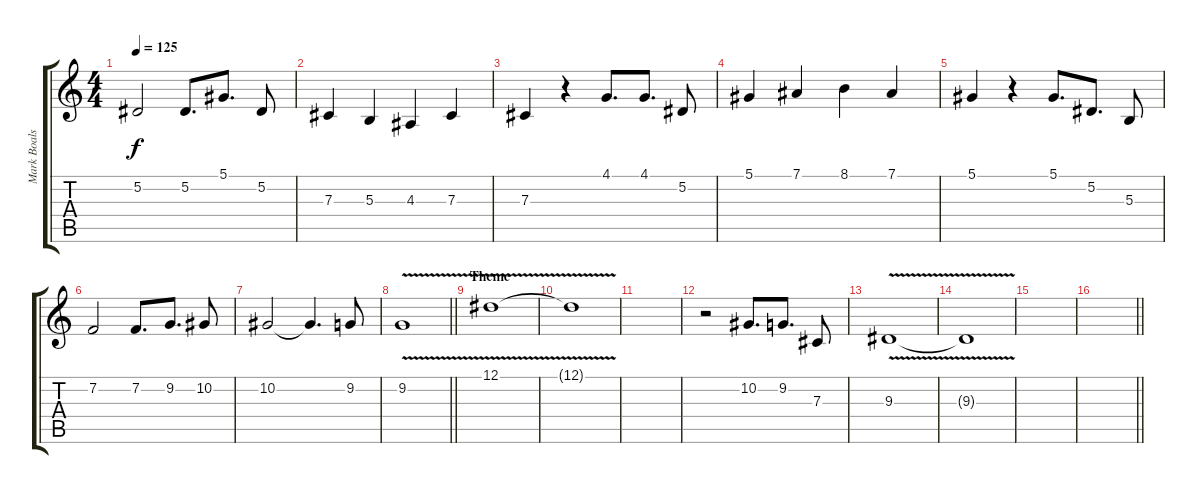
\track ("Mark Boals" "Mark Boals") {instrument lead2sawtooth}
\staff {score tabs}
\tuning (Eb4 Bb3 Gb3 Db3 Ab2 Eb2) {hide}
\ts (4 4)
\tempo 125
\clef g2
\ks c
5.2.2{dy f} 5.2.8{d} 5.1.8{d} 5.2.8 |
7.3.4 5.3.4 4.3.4 7.3.4 |
7.3.4 r.4 4.1.8{d} 4.1.8{d} 5.2.8 |
5.1.4 7.1.4 8.1.4 7.1.4 |
5.1.4 r.4 5.1.8{d} 5.2.8{d} 5.3.8 |
7.2.2 7.2.8{d} 9.2.8{d} 10.2.8 |
10.2.2 10.2{t}.4{d} 9.2.8 |
\barLineRight lightlight
9.2{v}.1 |
\section ("" "Theme")
12.1{v}.1 |
12.1{t}.1 |
|
r.2 10.2.8{d} 9.2.8{d} 7.3.8 |
9.3{v}.1 |
9.3{t}.1 |
|
\barLineRight lightlight
